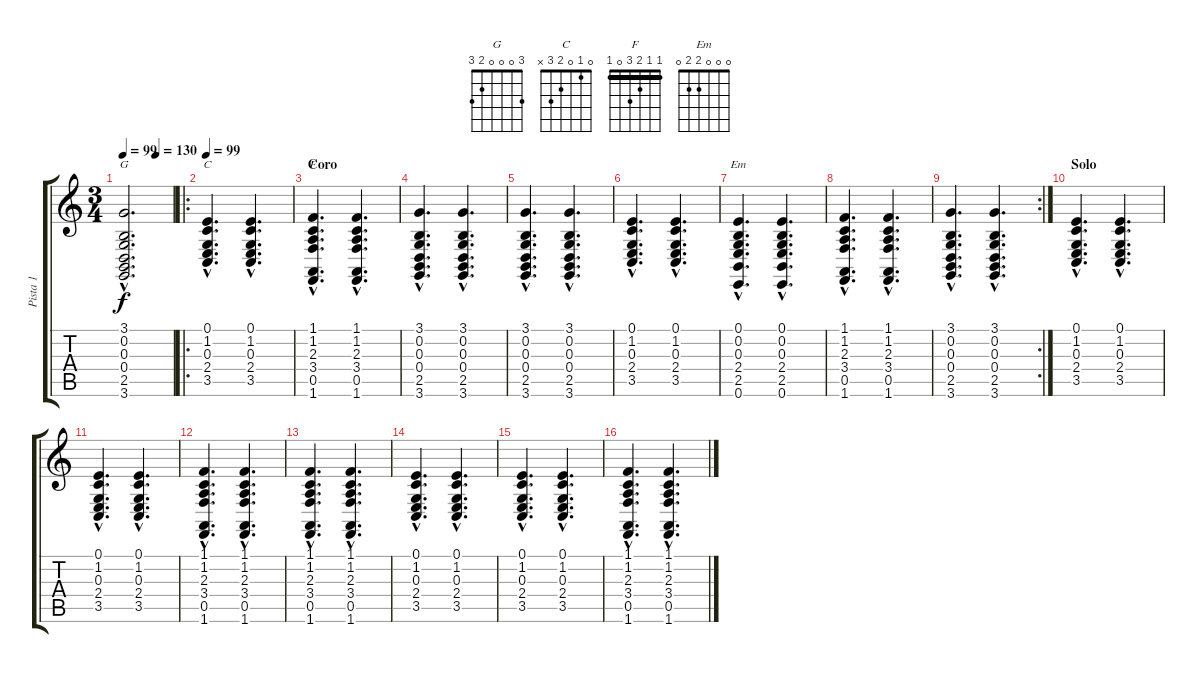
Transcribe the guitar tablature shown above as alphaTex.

\track ("Pista 1" "Pista 1") {instrument brightacousticpiano}
\staff {score tabs}
\tuning (E4 B3 G3 D3 A2 E2) {hide}
\chord ("G" 3 0 0 0 2 3)
\chord ("C" 0 1 0 2 3 x)
\chord ("F" 1 1 2 3 0 1) {barre 1}
\chord ("Em" 0 0 0 2 2 0)
\ts (3 4)
\tempo 99
\tempo (130 0.6666666666666666)
\clef g2
\ks c
(3.1{hac} 0.2{hac} 0.3{hac} 0.4{hac} 2.5{hac} 3.6{hac}).2{d ch "G" dy f} |
\ro
\tempo 99
(0.1{hac} 1.2{hac} 0.3{hac} 2.4{hac} 3.5{hac}).4{d ch "C"} (0.1{hac} 1.2{hac} 0.3{hac} 2.4{hac} 3.5{hac}).4{d} |
\section ("" "Coro ")
(1.1{hac} 1.2{hac} 2.3{hac} 3.4{hac} 0.5{hac} 1.6{hac}).4{d ch "F"} (1.1{hac} 1.2{hac} 2.3{hac} 3.4{hac} 0.5{hac} 1.6{hac}).4{d} |
(3.1{hac} 0.2{hac} 0.3{hac} 0.4{hac} 2.5{hac} 3.6{hac}).4{d} (3.1{hac} 0.2{hac} 0.3{hac} 0.4{hac} 2.5{hac} 3.6{hac}).4{d} |
(3.1{hac} 0.2{hac} 0.3{hac} 0.4{hac} 2.5{hac} 3.6{hac}).4{d} (3.1{hac} 0.2{hac} 0.3{hac} 0.4{hac} 2.5{hac} 3.6{hac}).4{d} |
(0.1{hac} 1.2{hac} 0.3{hac} 2.4{hac} 3.5{hac}).4{d} (0.1{hac} 1.2{hac} 0.3{hac} 2.4{hac} 3.5{hac}).4{d} |
(0.1{hac} 0.2{hac} 0.3{hac} 2.4{hac} 2.5{hac} 0.6{hac}).4{d ch "Em"} (0.1{hac} 0.2{hac} 0.3{hac} 2.4{hac} 2.5{hac} 0.6{hac}).4{d} |
(1.1{hac} 1.2{hac} 2.3{hac} 3.4{hac} 0.5{hac} 1.6{hac}).4{d} (1.1{hac} 1.2{hac} 2.3{hac} 3.4{hac} 0.5{hac} 1.6{hac}).4{d} |
\rc 2
(3.1{hac} 0.2{hac} 0.3{hac} 0.4{hac} 2.5{hac} 3.6{hac}).4{d} (3.1{hac} 0.2{hac} 0.3{hac} 0.4{hac} 2.5{hac} 3.6{hac}).4{d} |
\section ("" "Solo")
(0.1{hac} 1.2{hac} 0.3{hac} 2.4{hac} 3.5{hac}).4{d} (0.1{hac} 1.2{hac} 0.3{hac} 2.4{hac} 3.5{hac}).4{d} |
(0.1{hac} 1.2{hac} 0.3{hac} 2.4{hac} 3.5{hac}).4{d} (0.1{hac} 1.2{hac} 0.3{hac} 2.4{hac} 3.5{hac}).4{d} |
(1.1{hac} 1.2{hac} 2.3{hac} 3.4{hac} 0.5{hac} 1.6{hac}).4{d} (1.1{hac} 1.2{hac} 2.3{hac} 3.4{hac} 0.5{hac} 1.6{hac}).4{d} |
(1.1{hac} 1.2{hac} 2.3{hac} 3.4{hac} 0.5{hac} 1.6{hac}).4{d} (1.1{hac} 1.2{hac} 2.3{hac} 3.4{hac} 0.5{hac} 1.6{hac}).4{d} |
(0.1{hac} 1.2{hac} 0.3{hac} 2.4{hac} 3.5{hac}).4{d} (0.1{hac} 1.2{hac} 0.3{hac} 2.4{hac} 3.5{hac}).4{d} |
(0.1{hac} 1.2{hac} 0.3{hac} 2.4{hac} 3.5{hac}).4{d} (0.1{hac} 1.2{hac} 0.3{hac} 2.4{hac} 3.5{hac}).4{d} |
(1.1{hac} 1.2{hac} 2.3{hac} 3.4{hac} 0.5{hac} 1.6{hac}).4{d} (1.1{hac} 1.2{hac} 2.3{hac} 3.4{hac} 0.5{hac} 1.6{hac}).4{d}
